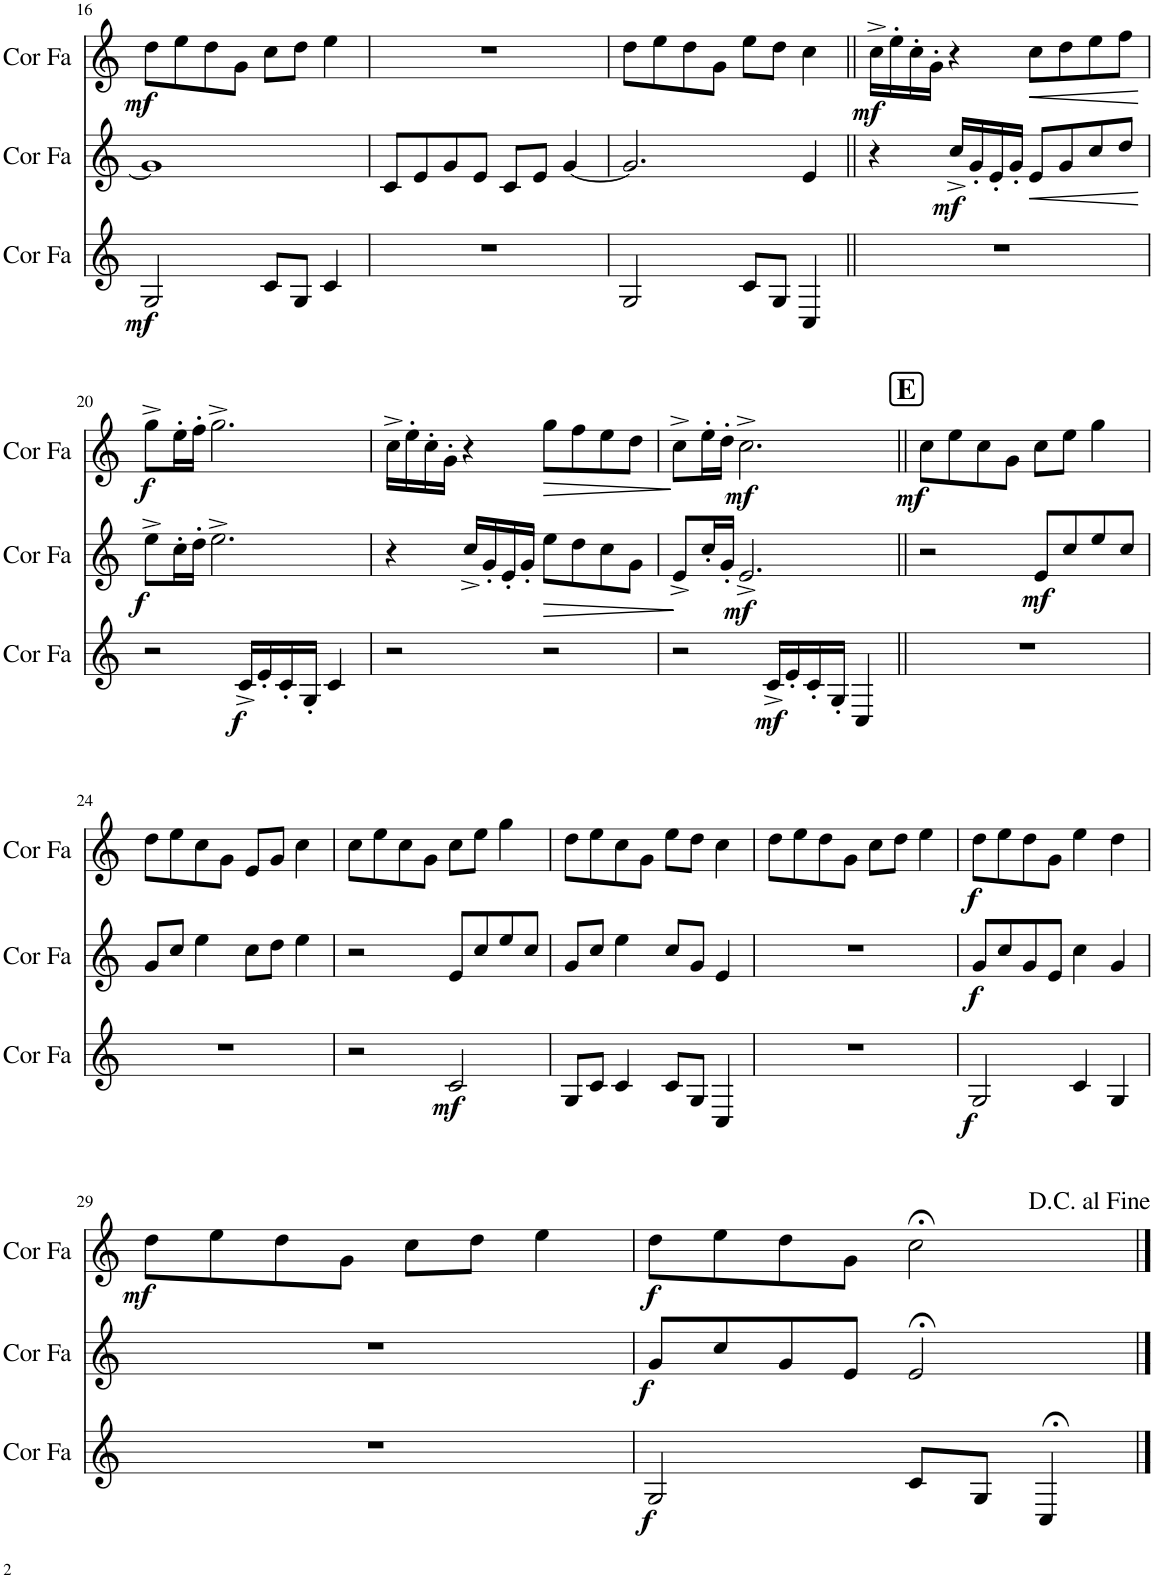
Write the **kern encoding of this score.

**kern	**dynam	**kern	**dynam	**kern	**dynam
*part3	*part3	*part2	*part2	*part1	*part1
*staff3	*staff3	*staff2	*staff2	*staff1	*staff1
*I"Cor en Fa	*	*I"Cor en Fa	*	*I"Cor en Fa	*
*I'Cor Fa	*	*I'Cor Fa	*	*I'Cor Fa	*
!!LO:PB:g=z
*clefG2	*	*clefG2	*	*clefG2	*
*Trd4c7	*	*Trd4c7	*	*Trd4c7	*
*k[]	*	*k[]	*	*k[]	*
*M4/4	*	*M4/4	*	*M4/4	*
=16	=16	=16	=16	=16	=16
!	!LO:DY:b	!	!	!	!LO:DY:b
2G/	mf	1g]	.	8dd\L	mf
.	.	.	.	8ee\	.
.	.	.	.	8dd\	.
.	.	.	.	8g\J	.
8c/L	.	.	.	8cc\L	.
8G/J	.	.	.	8dd\J	.
4c/	.	.	.	4ee\	.
=17	=17	=17	=17	=17	=17
1r	.	8c/L	.	1r	.
.	.	8e/	.	.	.
.	.	8g/	.	.	.
.	.	8e/J	.	.	.
.	.	8c/L	.	.	.
.	.	8e/J	.	.	.
.	.	[4g/	.	.	.
=18	=18	=18	=18	=18	=18
2G/	.	2.g/]	.	8dd\L	.
.	.	.	.	8ee\	.
.	.	.	.	8dd\	.
.	.	.	.	8g\J	.
8c/L	.	.	.	8ee\L	.
8G/J	.	.	.	8dd\J	.
4C/	.	4e/	.	4cc\	.
=19||	=19||	=19||	=19||	=19||	=19||
!	!	!	!	!	!LO:DY:b
1r	.	4r	.	16cc^\LL	mf
.	.	.	.	16ee'\	.
.	.	.	.	16cc'\	.
.	.	.	.	16g'\JJ	.
!	!	!	!LO:DY:b	!	!
.	.	16cc^/LL	mf	4r	.
.	.	16g'/	.	.	.
.	.	16e'/	.	.	.
.	.	16g'/JJ	.	.	.
!	!	!	!LO:HP:b	!	!LO:HP:b
.	.	8e/L	<	8cc\L	<
.	.	8g/	.	8dd\	.
.	.	8cc/	.	8ee\	.
.	.	8dd/J	.	8ff\J	.
.	.	.	[	.	[
!!LO:LB:g=z
=20	=20	=20	=20	=20	=20
!	!	!	!LO:DY:b	!	!LO:DY:b
2r	.	8ee^\L	f	8gg^\L	f
.	.	16cc'\L	.	16ee'\L	.
.	.	16dd'\JJ	.	16ff'\JJ	.
.	.	2.ee^\	.	2.gg^\	.
!	!LO:DY:b	!	!	!	!
16c^/LL	f	.	.	.	.
16e'/	.	.	.	.	.
16c'/	.	.	.	.	.
16G'/JJ	.	.	.	.	.
4c/	.	.	.	.	.
=21	=21	=21	=21	=21	=21
2r	.	4r	.	16cc^\LL	.
.	.	.	.	16ee'\	.
.	.	.	.	16cc'\	.
.	.	.	.	16g'\JJ	.
.	.	16cc^/LL	.	4r	.
.	.	16g'/	.	.	.
.	.	16e'/	.	.	.
.	.	16g'/JJ	.	.	.
!	!	!	!LO:HP:b	!	!LO:HP:b
2r	.	8ee\L	>	8gg\L	>
.	.	8dd\	.	8ff\	.
.	.	8cc\	.	8ee\	.
.	.	8g\J	.	8dd\J	.
.	.	.	]	.	]
=22	=22	=22	=22	=22	=22
2r	.	8e^/L	.	8cc^\L	.
.	.	16cc'/L	.	16ee'\L	.
.	.	16g'/JJ	.	16dd'\JJ	.
!	!	!	!LO:DY:b	!	!LO:DY:b
.	.	2.e^/	mf	2.cc^\	mf
!	!LO:DY:b	!	!	!	!
16c^/LL	mf	.	.	.	.
16e'/	.	.	.	.	.
16c'/	.	.	.	.	.
16G'/JJ	.	.	.	.	.
4C/	.	.	.	.	.
!!LO:REH:place=s1:a:B:cj:fs=14:t=E
=23||	=23||	=23||	=23||	=23||	=23||
!	!	!	!	!	!LO:DY:b
1r	.	2r	.	8cc\L	mf
.	.	.	.	8ee\	.
.	.	.	.	8cc\	.
.	.	.	.	8g\J	.
!	!	!	!LO:DY:b	!	!
.	.	8e/L	mf	8cc\L	.
.	.	8cc/	.	8ee\J	.
.	.	8ee/	.	4gg\	.
.	.	8cc/J	.	.	.
!!LO:LB:g=z
=24	=24	=24	=24	=24	=24
1r	.	8g/L	.	8dd\L	.
.	.	8cc/J	.	8ee\	.
.	.	4ee\	.	8cc\	.
.	.	.	.	8g\J	.
.	.	8cc\L	.	8e/L	.
.	.	8dd\J	.	8g/J	.
.	.	4ee\	.	4cc\	.
=25	=25	=25	=25	=25	=25
2r	.	2r	.	8cc\L	.
.	.	.	.	8ee\	.
.	.	.	.	8cc\	.
.	.	.	.	8g\J	.
!	!LO:DY:b	!	!	!	!
2c/	mf	8e/L	.	8cc\L	.
.	.	8cc/	.	8ee\J	.
.	.	8ee/	.	4gg\	.
.	.	8cc/J	.	.	.
=26	=26	=26	=26	=26	=26
8G/L	.	8g/L	.	8dd\L	.
8c/J	.	8cc/J	.	8ee\	.
4c/	.	4ee\	.	8cc\	.
.	.	.	.	8g\J	.
8c/L	.	8cc/L	.	8ee\L	.
8G/J	.	8g/J	.	8dd\J	.
4C/	.	4e/	.	4cc\	.
=27	=27	=27	=27	=27	=27
1r	.	1r	.	8dd\L	.
.	.	.	.	8ee\	.
.	.	.	.	8dd\	.
.	.	.	.	8g\J	.
.	.	.	.	8cc\L	.
.	.	.	.	8dd\J	.
.	.	.	.	4ee\	.
=28	=28	=28	=28	=28	=28
!	!LO:DY:b	!	!LO:DY:b	!	!LO:DY:b
2G/	f	8g/L	f	8dd\L	f
.	.	8cc/	.	8ee\	.
.	.	8g/	.	8dd\	.
.	.	8e/J	.	8g\J	.
4c/	.	4cc\	.	4ee\	.
4G/	.	4g/	.	4dd\	.
!!LO:LB:g=z
=29	=29	=29	=29	=29	=29
!	!	!	!	!	!LO:DY:b
1r	.	1r	.	8dd\L	mf
.	.	.	.	8ee\	.
.	.	.	.	8dd\	.
.	.	.	.	8g\J	.
.	.	.	.	8cc\L	.
.	.	.	.	8dd\J	.
.	.	.	.	4ee\	.
=30	=30	=30	=30	=30	=30
!	!LO:DY:b	!	!LO:DY:b	!	!LO:DY:b
2G/	f	8g/L	f	8dd\L	f
.	.	8cc/	.	8ee\	.
.	.	8g/	.	8dd\	.
.	.	8e/J	.	8g\J	.
8c/L	.	2e;</	.	2cc;<\	.
8G/J	.	.	.	.	.
4C;</	.	.	.	.	.
==	==	==	==	==	==
*-	*-	*-	*-	*-	*-
